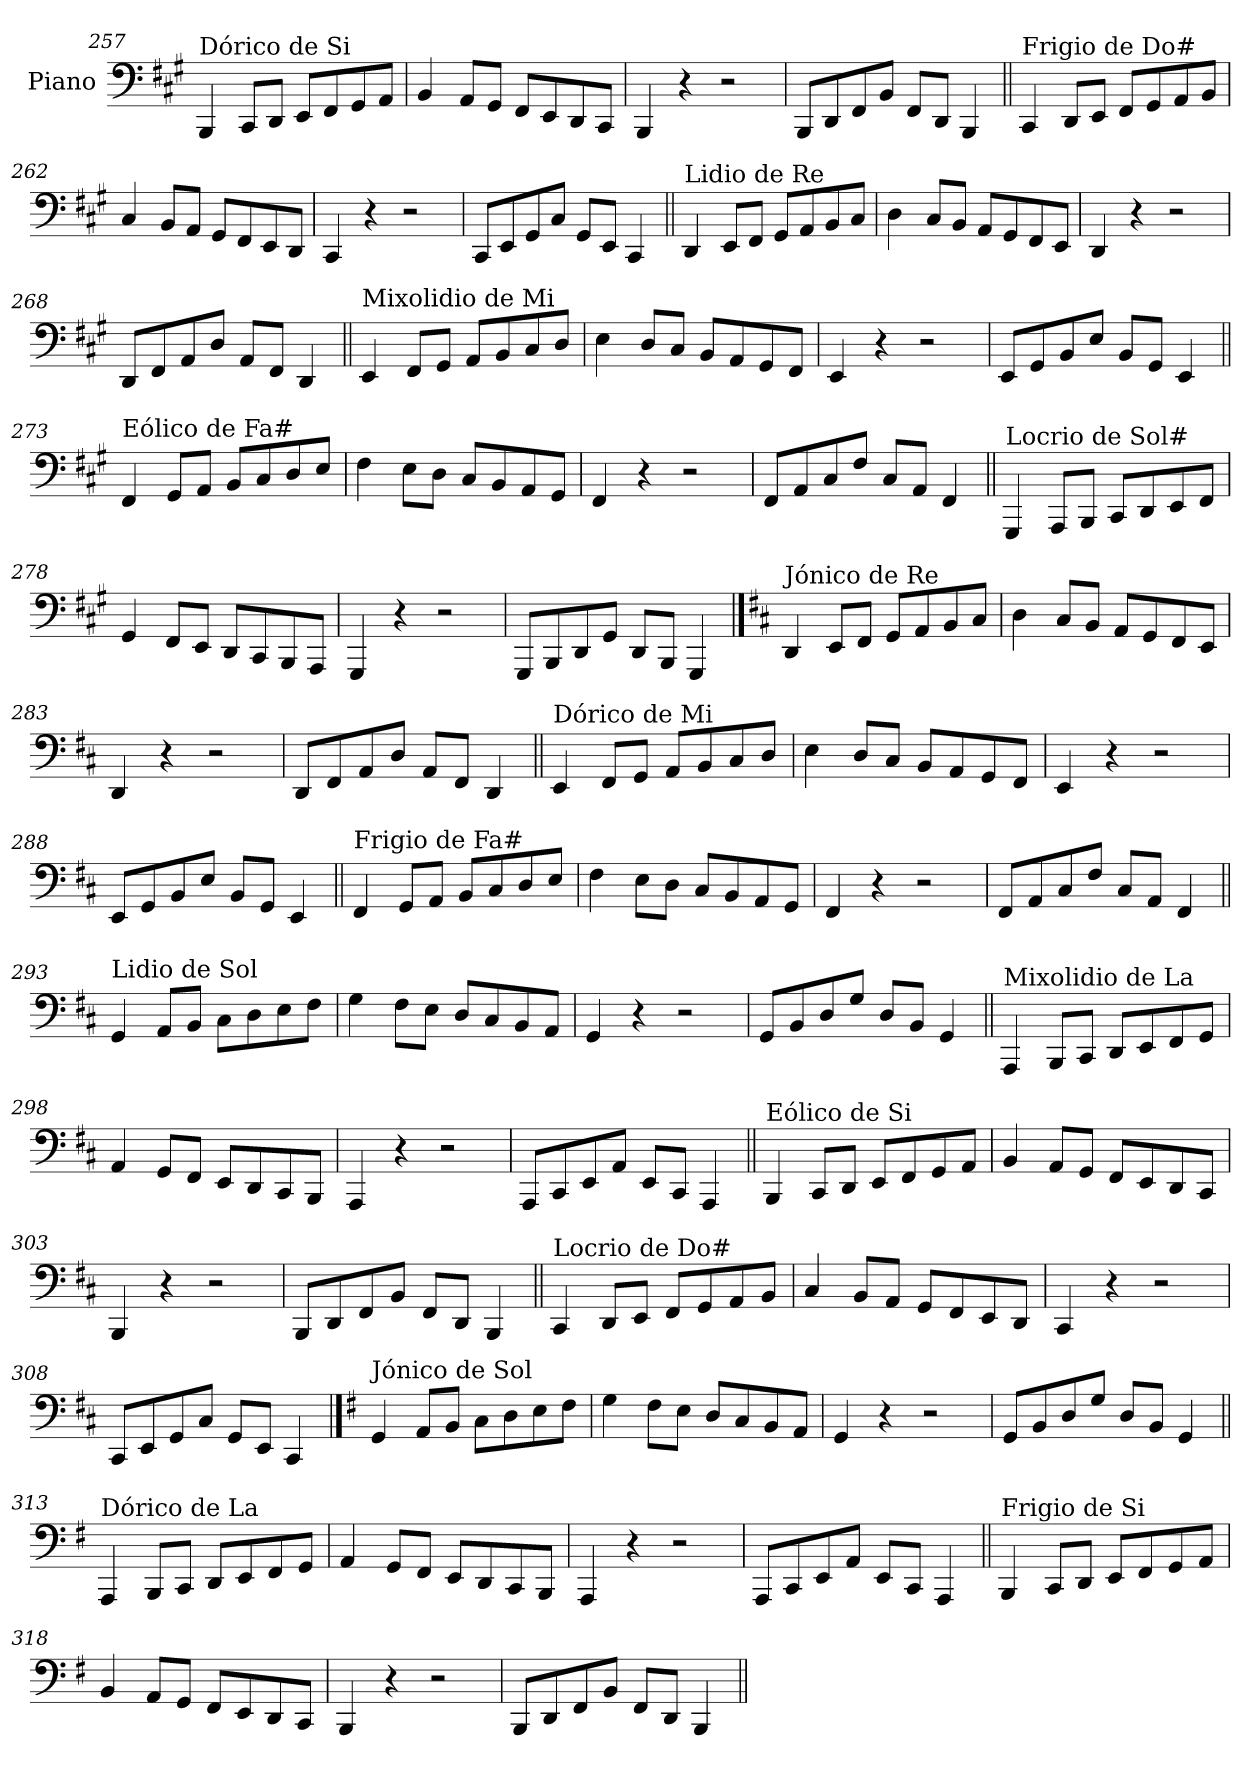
**kern
*part1
*staff1
*I"Piano
*I'Pno.
!!LO:LB:g=z
*clefF4
*k[f#c#g#]
=257
!LO:TX:a:t=Dórico de Si
4BBB/
8CC#/L
8DD/J
8EE/L
8FF#/
8GG#/
8AA/J
=258
4BB/
8AA/L
8GG#/J
8FF#/L
8EE/
8DD/
8CC#/J
=259
4BBB/
4r
2r
=260
8BBB/L
8DD/
8FF#/
8BB/J
8FF#/L
8DD/J
4BBB/
!!LO:LB:g=z
=261||
!LO:TX:a:t=Frigio de Do#
4CC#/
8DD/L
8EE/J
8FF#/L
8GG#/
8AA/
8BB/J
=262
4C#/
8BB/L
8AA/J
8GG#/L
8FF#/
8EE/
8DD/J
=263
4CC#/
4r
2r
=264
8CC#/L
8EE/
8GG#/
8C#/J
8GG#/L
8EE/J
4CC#/
!!LO:LB:g=z
=265||
!LO:TX:a:t=Lidio de Re
4DD/
8EE/L
8FF#/J
8GG#/L
8AA/
8BB/
8C#/J
=266
4D\
8C#/L
8BB/J
8AA/L
8GG#/
8FF#/
8EE/J
=267
4DD/
4r
2r
=268
8DD/L
8FF#/
8AA/
8D/J
8AA/L
8FF#/J
4DD/
!!LO:LB:g=z
=269||
!LO:TX:a:t=Mixolidio de Mi
4EE/
8FF#/L
8GG#/J
8AA/L
8BB/
8C#/
8D/J
=270
4E\
8D/L
8C#/J
8BB/L
8AA/
8GG#/
8FF#/J
=271
4EE/
4r
2r
=272
8EE/L
8GG#/
8BB/
8E/J
8BB/L
8GG#/J
4EE/
!!LO:LB:g=z
=273||
!LO:TX:a:t=Eólico de Fa#
4FF#/
8GG#/L
8AA/J
8BB/L
8C#/
8D/
8E/J
=274
4F#\
8E\L
8D\J
8C#/L
8BB/
8AA/
8GG#/J
=275
4FF#/
4r
2r
=276
8FF#/L
8AA/
8C#/
8F#/J
8C#/L
8AA/J
4FF#/
!!LO:LB:g=z
=277||
!LO:TX:a:t=Locrio de Sol#
4GGG#/
8AAA/L
8BBB/J
8CC#/L
8DD/
8EE/
8FF#/J
=278
4GG#/
8FF#/L
8EE/J
8DD/L
8CC#/
8BBB/
8AAA/J
=279
4GGG#/
4r
2r
=280
8GGG#/L
8BBB/
8DD/
8GG#/J
8DD/L
8BBB/J
4GGG#/
!!LO:PB:g=z
==281
*k[f#c#]
!LO:TX:a:t=Jónico de Re
4DD/
8EE/L
8FF#/J
8GG/L
8AA/
8BB/
8C#/J
=282
4D\
8C#/L
8BB/J
8AA/L
8GG/
8FF#/
8EE/J
=283
4DD/
4r
2r
=284
8DD/L
8FF#/
8AA/
8D/J
8AA/L
8FF#/J
4DD/
!!LO:LB:g=z
=285||
!LO:TX:a:t=Dórico de Mi
4EE/
8FF#/L
8GG/J
8AA/L
8BB/
8C#/
8D/J
=286
4E\
8D/L
8C#/J
8BB/L
8AA/
8GG/
8FF#/J
=287
4EE/
4r
2r
=288
8EE/L
8GG/
8BB/
8E/J
8BB/L
8GG/J
4EE/
!!LO:LB:g=z
=289||
!LO:TX:a:t=Frigio de Fa#
4FF#/
8GG/L
8AA/J
8BB/L
8C#/
8D/
8E/J
=290
4F#\
8E\L
8D\J
8C#/L
8BB/
8AA/
8GG/J
=291
4FF#/
4r
2r
=292
8FF#/L
8AA/
8C#/
8F#/J
8C#/L
8AA/J
4FF#/
!!LO:LB:g=z
=293||
!LO:TX:a:t=Lidio de Sol
4GG/
8AA/L
8BB/J
8C#\L
8D\
8E\
8F#\J
=294
4G\
8F#\L
8E\J
8D/L
8C#/
8BB/
8AA/J
=295
4GG/
4r
2r
=296
8GG/L
8BB/
8D/
8G/J
8D/L
8BB/J
4GG/
!!LO:LB:g=z
=297||
!LO:TX:a:t=Mixolidio de La
4AAA/
8BBB/L
8CC#/J
8DD/L
8EE/
8FF#/
8GG/J
=298
4AA/
8GG/L
8FF#/J
8EE/L
8DD/
8CC#/
8BBB/J
=299
4AAA/
4r
2r
=300
8AAA/L
8CC#/
8EE/
8AA/J
8EE/L
8CC#/J
4AAA/
!!LO:LB:g=z
=301||
!LO:TX:a:t=Eólico de Si
4BBB/
8CC#/L
8DD/J
8EE/L
8FF#/
8GG/
8AA/J
=302
4BB/
8AA/L
8GG/J
8FF#/L
8EE/
8DD/
8CC#/J
=303
4BBB/
4r
2r
=304
8BBB/L
8DD/
8FF#/
8BB/J
8FF#/L
8DD/J
4BBB/
!!LO:LB:g=z
=305||
!LO:TX:a:t=Locrio de Do#
4CC#/
8DD/L
8EE/J
8FF#/L
8GG/
8AA/
8BB/J
=306
4C#/
8BB/L
8AA/J
8GG/L
8FF#/
8EE/
8DD/J
=307
4CC#/
4r
2r
=308
8CC#/L
8EE/
8GG/
8C#/J
8GG/L
8EE/J
4CC#/
!!LO:PB:g=z
==309
*k[f#]
!LO:TX:a:t=Jónico de Sol
4GG/
8AA/L
8BB/J
8C\L
8D\
8E\
8F#\J
=310
4G\
8F#\L
8E\J
8D/L
8C/
8BB/
8AA/J
=311
4GG/
4r
2r
=312
8GG/L
8BB/
8D/
8G/J
8D/L
8BB/J
4GG/
!!LO:LB:g=z
=313||
!LO:TX:a:t=Dórico de La
4AAA/
8BBB/L
8CC/J
8DD/L
8EE/
8FF#/
8GG/J
=314
4AA/
8GG/L
8FF#/J
8EE/L
8DD/
8CC/
8BBB/J
=315
4AAA/
4r
2r
=316
8AAA/L
8CC/
8EE/
8AA/J
8EE/L
8CC/J
4AAA/
!!LO:LB:g=z
=317||
!LO:TX:a:t=Frigio de Si
4BBB/
8CC/L
8DD/J
8EE/L
8FF#/
8GG/
8AA/J
=318
4BB/
8AA/L
8GG/J
8FF#/L
8EE/
8DD/
8CC/J
=319
4BBB/
4r
2r
=320
8BBB/L
8DD/
8FF#/
8BB/J
8FF#/L
8DD/J
4BBB/
=||
*-
